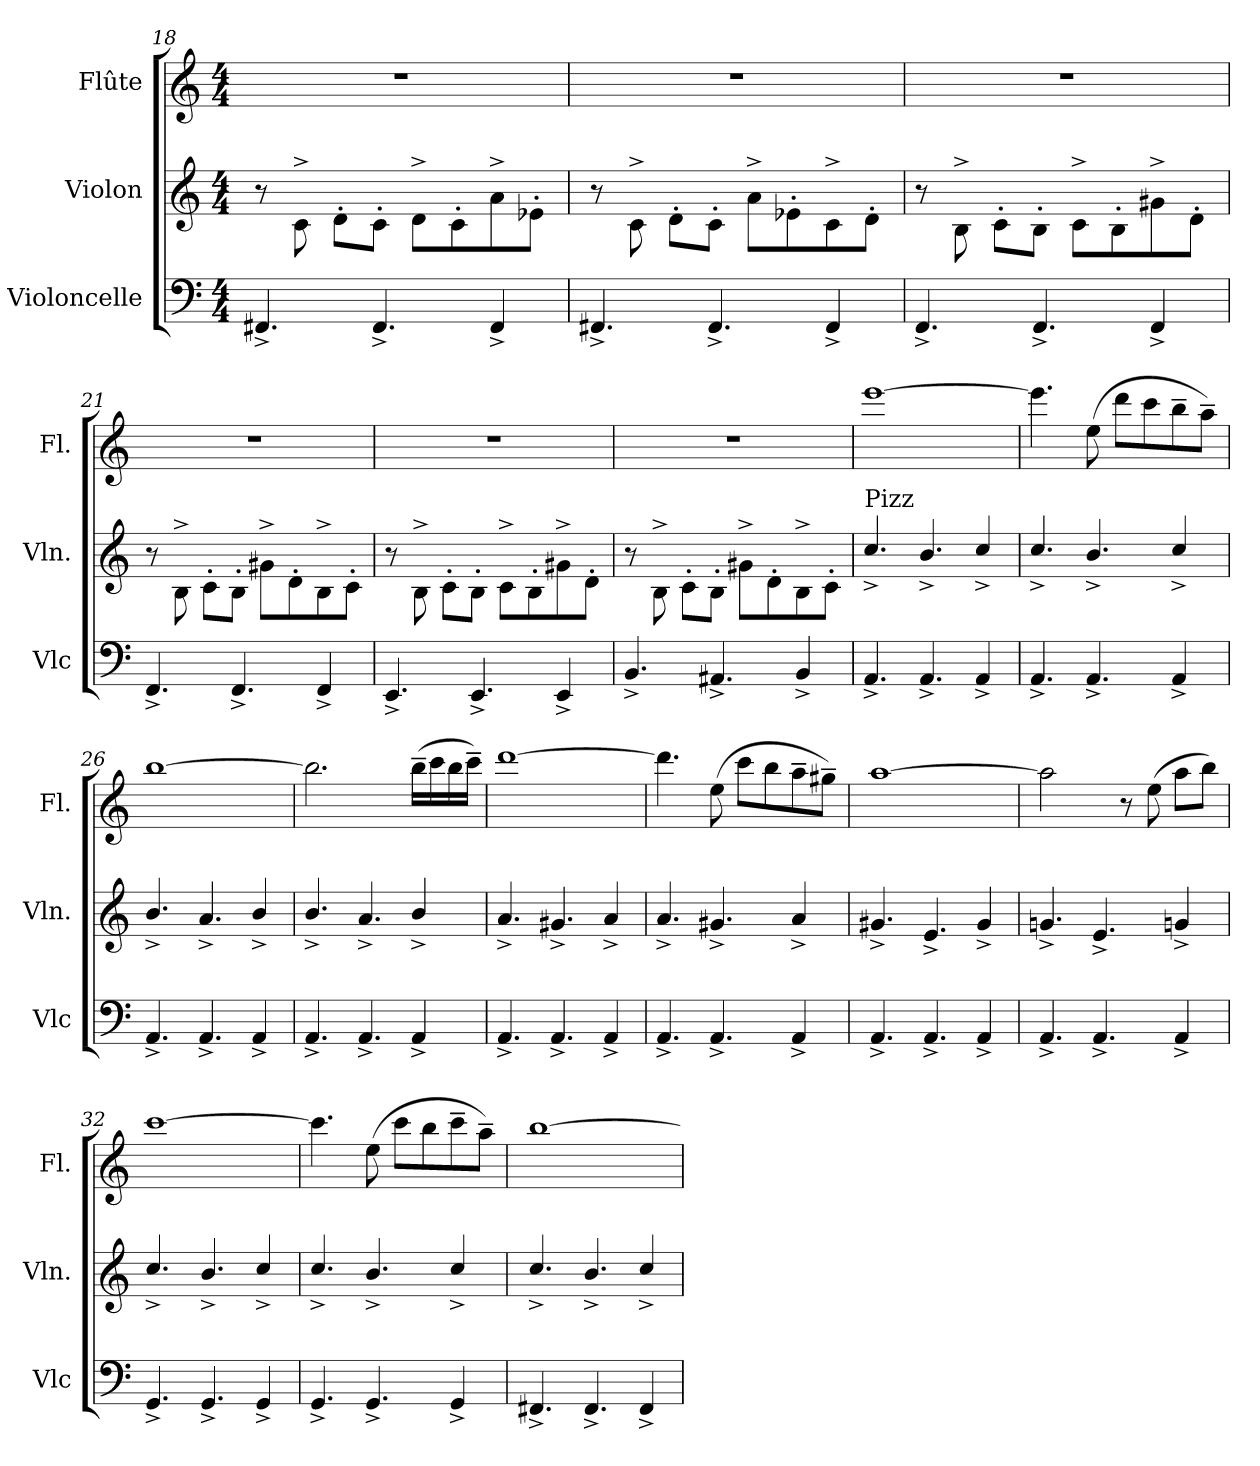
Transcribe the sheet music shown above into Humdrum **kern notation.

**kern	**kern	**kern
*part3	*part2	*part1
*staff3	*staff2	*staff1
*I"Violoncelle	*I"Violon	*I"Flûte
*I'Vlc	*I'Vln.	*I'Fl.
*clefF4	*clefG2	*clefG2
*k[]	*k[]	*k[]
*M4/4	*M4/4	*M4/4
=18	=18	=18
4.FF#X^/	8r	1r
.	8c^\	.
.	8d'\L	.
4.FF#^/	8c'\J	.
.	8d^\L	.
.	8c'\	.
4FF#^/	8a^\	.
.	8e-X'\J	.
=19	=19	=19
4.FF#X^/	8r	1r
.	8c^\	.
.	8d'\L	.
4.FF#^/	8c'\J	.
.	8a^\L	.
.	8e-X'\	.
4FF#^/	8c^\	.
.	8d'\J	.
!!LO:PB:g=z
=20	=20	=20
4.FF^/	8r	1r
.	8B^\	.
.	8c'\L	.
4.FF^/	8B'\J	.
.	8c^\L	.
.	8B'\	.
4FF^/	8g#X^\	.
.	8d'\J	.
=21	=21	=21
4.FF^/	8r	1r
.	8B^\	.
.	8c'\L	.
4.FF^/	8B'\J	.
.	8g#X^\L	.
.	8d'\	.
4FF^/	8B^\	.
.	8c'\J	.
=22	=22	=22
4.EE^/	8r	1r
.	8B^\	.
.	8c'\L	.
4.EE^/	8B'\J	.
.	8c^\L	.
.	8B'\	.
4EE^/	8g#X^\	.
.	8d'\J	.
=23	=23	=23
4.BB^/	8r	1r
.	8B^\	.
.	8c'\L	.
4.AA#X^/	8B'\J	.
.	8g#X^\L	.
.	8d'\	.
4BB^/	8B^\	.
.	8c'\J	.
!!LO:LB:g=z
=24	=24	=24
!	!LO:TX:a:t=Pizz	!
4.AA^/	4.cc^/	[1eee
4.AA^/	4.b^/	.
4AA^/	4cc^/	.
=25	=25	=25
4.AA^/	4.cc^/	4.eee\]
4.AA^/	4.b^/	(8ee\
.	.	8ddd\L
.	.	8ccc\
4AA^/	4cc^/	8bb~\
.	.	8aa~\J)
=26	=26	=26
4.AA^/	4.b^/	[1bb
4.AA^/	4.a^/	.
4AA^/	4b^/	.
=27	=27	=27
4.AA^/	4.b^/	2.bb\]
4.AA^/	4.a^/	.
4AA^/	4b^/	(16bb~\LL
.	.	16ccc\
.	.	16bb\
.	.	16ccc~\JJ)
=28	=28	=28
4.AA^/	4.a^/	[1ddd
4.AA^/	4.g#X^/	.
4AA^/	4a^/	.
=29	=29	=29
4.AA^/	4.a^/	4.ddd\]
4.AA^/	4.g#X^/	(8ee\
.	.	8ccc\L
.	.	8bb\
4AA^/	4a^/	8aa~\
.	.	8gg#X~\J)
!!LO:LB:g=z
=30	=30	=30
4.AA^/	4.g#X^/	[1aa
4.AA^/	4.e^/	.
4AA^/	4g#^/	.
=31	=31	=31
4.AA^/	4.gn^/	2aa\]
4.AA^/	4.e^/	.
.	.	8r
.	.	(8ee\
4AA^/	4gn^/	8aa\L
.	.	8bb\J)
=32	=32	=32
4.GG^/	4.cc^/	[1ccc
4.GG^/	4.b^/	.
4GG^/	4cc^/	.
=33	=33	=33
4.GG^/	4.cc^/	4.ccc\]
4.GG^/	4.b^/	(8ee\
.	.	8ccc\L
.	.	8bb\
4GG^/	4cc^/	8ccc~\
.	.	8aa~\J)
=34	=34	=34
4.FF#X^/	4.cc^/	[1bb
4.FF#^/	4.b^/	.
4FF#^/	4cc^/	.
=	=	=
*-	*-	*-
